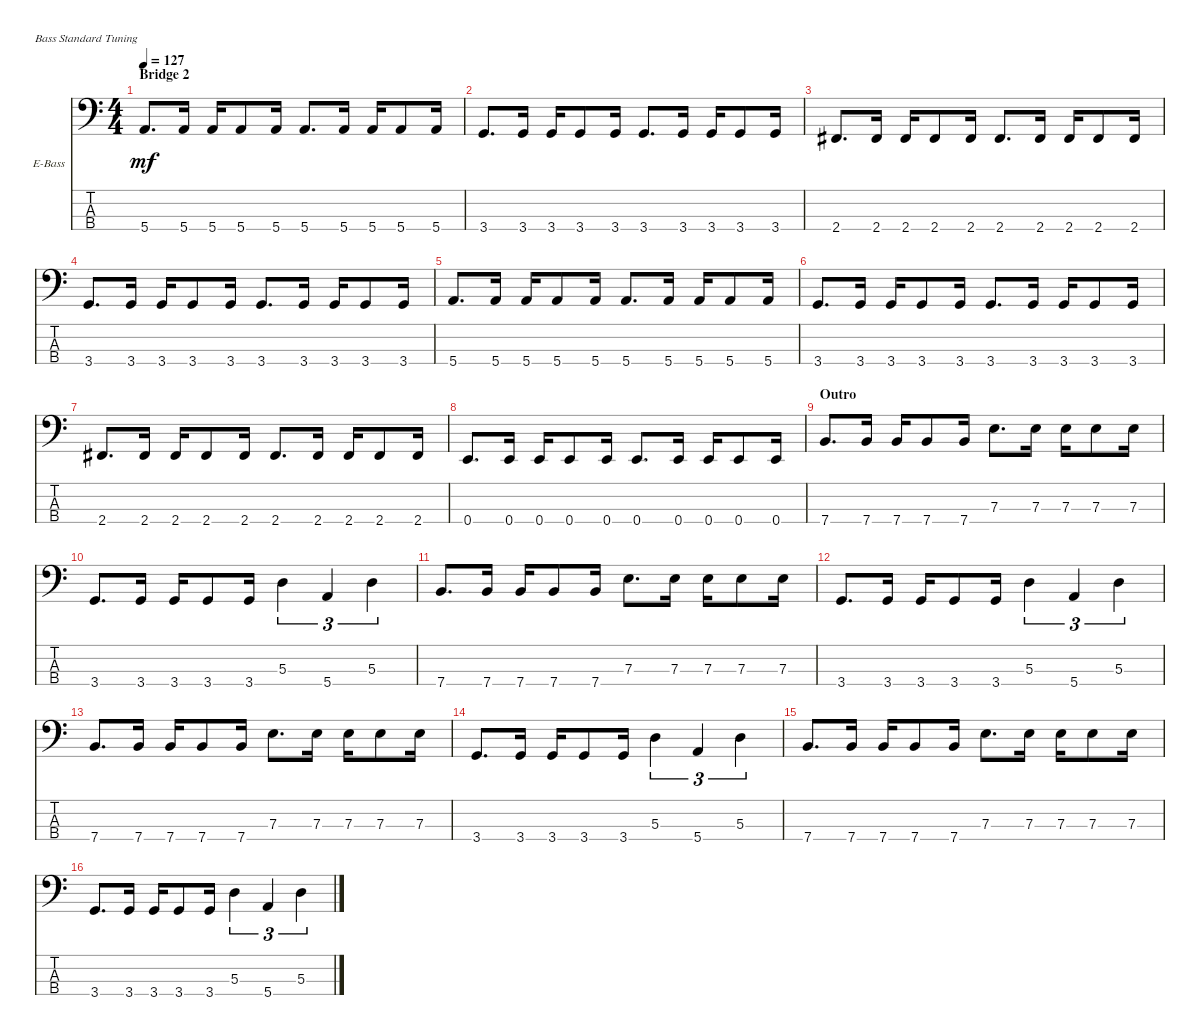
\bracketExtendMode nobrackets
\firstSystemTrackNameOrientation horizontal
\otherSystemsTrackNameOrientation horizontal
\track ("Jeff Ament" "E-Bass") {instrument electricbassfinger}
\staff {score tabs}
\tuning (G2 D2 A1 E1)
\ts (4 4)
\section ("" "Bridge 2")
\tempo 127
\clef f4
\ks c
5.4.8{d dy mf} 5.4.16 5.4.16 5.4.8 5.4.16 5.4.8{d} 5.4.16 5.4.16 5.4.8 5.4.16 |
3.4.8{d} 3.4.16 3.4.16 3.4.8 3.4.16 3.4.8{d} 3.4.16 3.4.16 3.4.8 3.4.16 |
2.4.8{d} 2.4.16 2.4.16 2.4.8 2.4.16 2.4.8{d} 2.4.16 2.4.16 2.4.8 2.4.16 |
3.4.8{d} 3.4.16 3.4.16 3.4.8 3.4.16 3.4.8{d} 3.4.16 3.4.16 3.4.8 3.4.16 |
5.4.8{d} 5.4.16 5.4.16 5.4.8 5.4.16 5.4.8{d} 5.4.16 5.4.16 5.4.8 5.4.16 |
3.4.8{d} 3.4.16 3.4.16 3.4.8 3.4.16 3.4.8{d} 3.4.16 3.4.16 3.4.8 3.4.16 |
2.4.8{d} 2.4.16 2.4.16 2.4.8 2.4.16 2.4.8{d} 2.4.16 2.4.16 2.4.8 2.4.16 |
0.4.8{d} 0.4.16 0.4.16 0.4.8 0.4.16 0.4.8{d} 0.4.16 0.4.16 0.4.8 0.4.16 |
\section ("" "Outro")
7.4.8{d} 7.4.16 7.4.16 7.4.8 7.4.16 7.3.8{d} 7.3.16 7.3.16 7.3.8 7.3.16 |
3.4.8{d} 3.4.16 3.4.16 3.4.8 3.4.16 5.3.4{tu (3 2)} 5.4.4{tu (3 2)} 5.3.4{tu (3 2)} |
7.4.8{d} 7.4.16 7.4.16 7.4.8 7.4.16 7.3.8{d} 7.3.16 7.3.16 7.3.8 7.3.16 |
3.4.8{d} 3.4.16 3.4.16 3.4.8 3.4.16 5.3.4{tu (3 2)} 5.4.4{tu (3 2)} 5.3.4{tu (3 2)} |
7.4.8{d} 7.4.16 7.4.16 7.4.8 7.4.16 7.3.8{d} 7.3.16 7.3.16 7.3.8 7.3.16 |
3.4.8{d} 3.4.16 3.4.16 3.4.8 3.4.16 5.3.4{tu (3 2)} 5.4.4{tu (3 2)} 5.3.4{tu (3 2)} |
7.4.8{d} 7.4.16 7.4.16 7.4.8 7.4.16 7.3.8{d} 7.3.16 7.3.16 7.3.8 7.3.16 |
3.4.8{d} 3.4.16 3.4.16 3.4.8 3.4.16 5.3.4{tu (3 2)} 5.4.4{tu (3 2)} 5.3.4{tu (3 2)}
